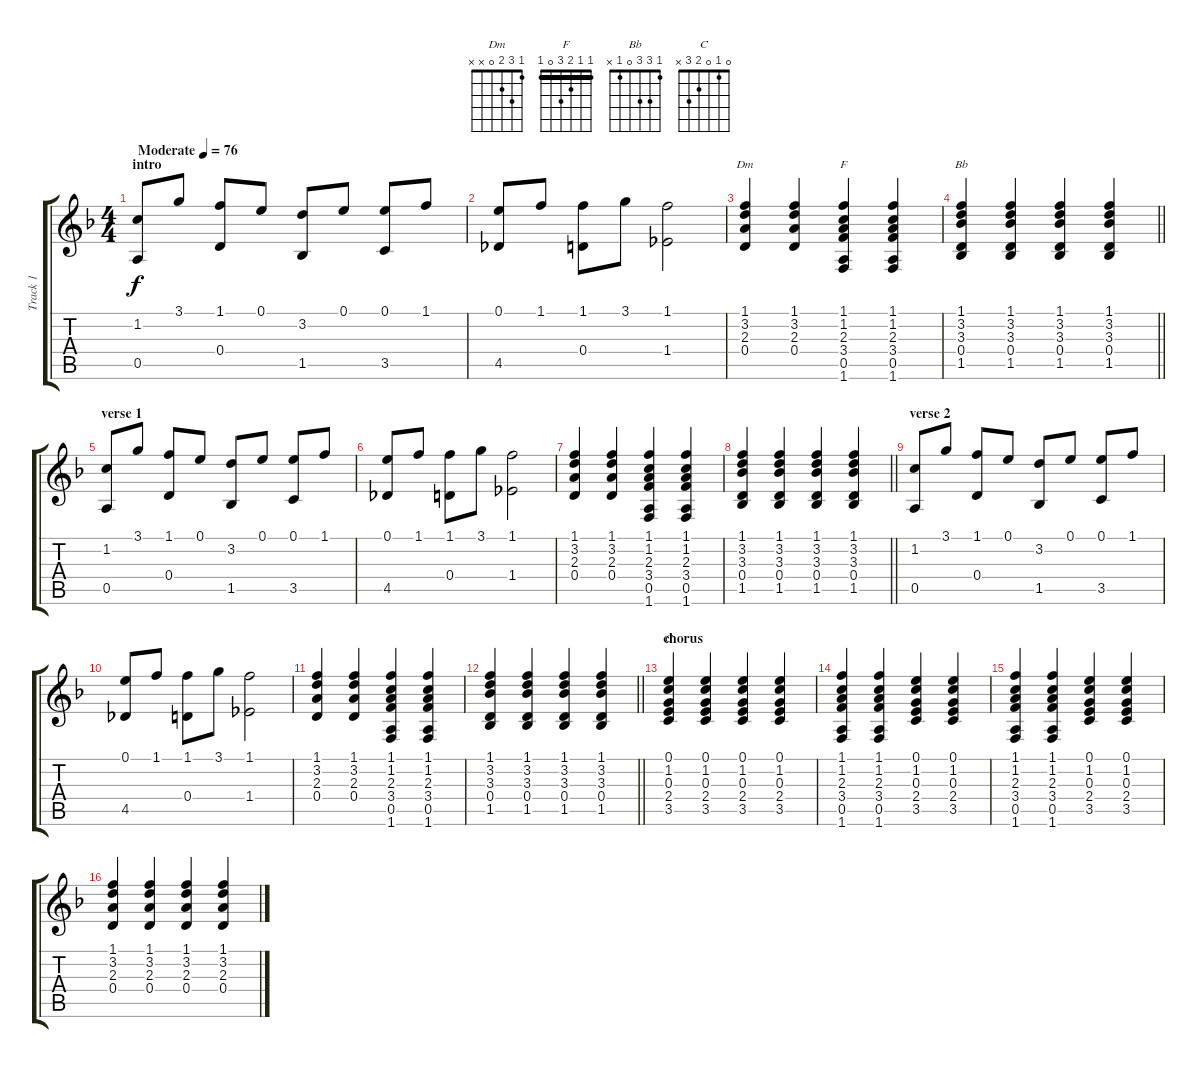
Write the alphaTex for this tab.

\track ("Track 1" "Track 1") {instrument acousticguitarsteel}
\staff {score tabs}
\tuning (E4 B3 G3 D3 A2 E2) {hide}
\chord ("Dm" 1 3 2 0 x x)
\chord ("F" 1 1 2 3 0 1) {barre 1}
\chord ("Bb" 1 3 3 0 1 x)
\chord ("C" 0 1 0 2 3 x)
\ts (4 4)
\section ("" "intro")
\tempo (76 "Moderate")
\clef g2
\ks f
(1.2 0.5).8{dy f instrument acousticguitarsteel} 3.1.8 (1.1 0.4).8 0.1.8 (3.2 1.5).8 0.1.8 (0.1 3.5).8 1.1.8 |
(0.1 4.5).8 1.1.8 (1.1 0.4).8 3.1.8 (1.1 1.4).2 |
(1.1 3.2 2.3 0.4).4{ch "Dm"} (1.1 3.2 2.3 0.4).4 (1.1 1.2 2.3 3.4 0.5 1.6).4{ch "F"} (1.1 1.2 2.3 3.4 0.5 1.6).4 |
\barLineRight lightlight
(1.1 3.2 3.3 0.4 1.5).4{ch "Bb"} (1.1 3.2 3.3 0.4 1.5).4 (1.1 3.2 3.3 0.4 1.5).4 (1.1 3.2 3.3 0.4 1.5).4 |
\section ("" "verse 1")
(1.2 0.5).8 3.1.8 (1.1 0.4).8 0.1.8 (3.2 1.5).8 0.1.8 (0.1 3.5).8 1.1.8 |
(0.1 4.5).8 1.1.8 (1.1 0.4).8 3.1.8 (1.1 1.4).2 |
(1.1 3.2 2.3 0.4).4 (1.1 3.2 2.3 0.4).4 (1.1 1.2 2.3 3.4 0.5 1.6).4 (1.1 1.2 2.3 3.4 0.5 1.6).4 |
\barLineRight lightlight
(1.1 3.2 3.3 0.4 1.5).4 (1.1 3.2 3.3 0.4 1.5).4 (1.1 3.2 3.3 0.4 1.5).4 (1.1 3.2 3.3 0.4 1.5).4 |
\section ("" "verse 2")
(1.2 0.5).8 3.1.8 (1.1 0.4).8 0.1.8 (3.2 1.5).8 0.1.8 (0.1 3.5).8 1.1.8 |
(0.1 4.5).8 1.1.8 (1.1 0.4).8 3.1.8 (1.1 1.4).2 |
(1.1 3.2 2.3 0.4).4 (1.1 3.2 2.3 0.4).4 (1.1 1.2 2.3 3.4 0.5 1.6).4 (1.1 1.2 2.3 3.4 0.5 1.6).4 |
\barLineRight lightlight
(1.1 3.2 3.3 0.4 1.5).4 (1.1 3.2 3.3 0.4 1.5).4 (1.1 3.2 3.3 0.4 1.5).4 (1.1 3.2 3.3 0.4 1.5).4 |
\section ("" "chorus")
(0.1 1.2 0.3 2.4 3.5).4{ch "C"} (0.1 1.2 0.3 2.4 3.5).4 (0.1 1.2 0.3 2.4 3.5).4 (0.1 1.2 0.3 2.4 3.5).4 |
(1.1 1.2 2.3 3.4 0.5 1.6).4 (1.1 1.2 2.3 3.4 0.5 1.6).4 (0.1 1.2 0.3 2.4 3.5).4 (0.1 1.2 0.3 2.4 3.5).4 |
(1.1 1.2 2.3 3.4 0.5 1.6).4 (1.1 1.2 2.3 3.4 0.5 1.6).4 (0.1 1.2 0.3 2.4 3.5).4 (0.1 1.2 0.3 2.4 3.5).4 |
(1.1 3.2 2.3 0.4).4 (1.1 3.2 2.3 0.4).4 (1.1 3.2 2.3 0.4).4 (1.1 3.2 2.3 0.4).4
